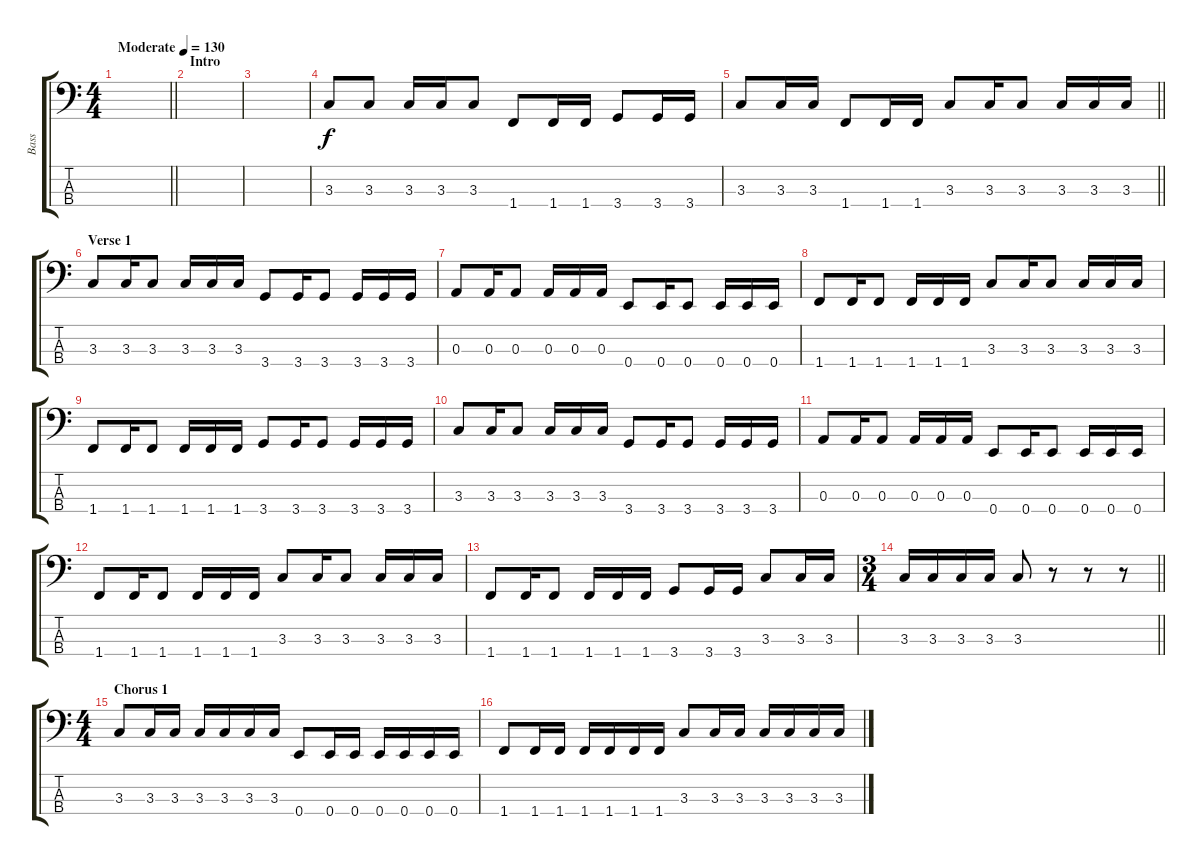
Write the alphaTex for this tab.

\track ("Bass" "Bass") {instrument electricbasspick}
\staff {score tabs}
\tuning (G2 D2 A1 E1) {hide}
\ts (4 4)
\tempo (130 "Moderate")
\clef f4
\barLineRight lightlight
\ks c
|
\section ("" "Intro")
|
|
3.3.8 3.3.8 3.3.16 3.3.16 3.3.8 1.4.8 1.4.16 1.4.16 3.4.8 3.4.16 3.4.16 |
\barLineRight lightlight
3.3.8 3.3.16 3.3.16 1.4.8 1.4.16 1.4.16 3.3.8 3.3.16 3.3.8 3.3.16 3.3.16 3.3.16 |
\section ("" "Verse 1 ")
3.3.8 3.3.16 3.3.8 3.3.16 3.3.16 3.3.16 3.4.8 3.4.16 3.4.8 3.4.16 3.4.16 3.4.16 |
0.3.8 0.3.16 0.3.8 0.3.16 0.3.16 0.3.16 0.4.8 0.4.16 0.4.8 0.4.16 0.4.16 0.4.16 |
1.4.8 1.4.16 1.4.8 1.4.16 1.4.16 1.4.16 3.3.8 3.3.16 3.3.8 3.3.16 3.3.16 3.3.16 |
1.4.8 1.4.16 1.4.8 1.4.16 1.4.16 1.4.16 3.4.8 3.4.16 3.4.8 3.4.16 3.4.16 3.4.16 |
3.3.8 3.3.16 3.3.8 3.3.16 3.3.16 3.3.16 3.4.8 3.4.16 3.4.8 3.4.16 3.4.16 3.4.16 |
0.3.8 0.3.16 0.3.8 0.3.16 0.3.16 0.3.16 0.4.8 0.4.16 0.4.8 0.4.16 0.4.16 0.4.16 |
1.4.8 1.4.16 1.4.8 1.4.16 1.4.16 1.4.16 3.3.8 3.3.16 3.3.8 3.3.16 3.3.16 3.3.16 |
1.4.8 1.4.16 1.4.8 1.4.16 1.4.16 1.4.16 3.4.8 3.4.16 3.4.16 3.3.8 3.3.16 3.3.16 |
\ts (3 4)
\barLineRight lightlight
3.3.16 3.3.16 3.3.16 3.3.16 3.3.8 r.8 r.8 r.8 |
\ts (4 4)
\section ("" "Chorus 1")
3.3.8 3.3.16 3.3.16 3.3.16 3.3.16 3.3.16 3.3.16 0.4.8 0.4.16 0.4.16 0.4.16 0.4.16 0.4.16 0.4.16 |
1.4.8 1.4.16 1.4.16 1.4.16 1.4.16 1.4.16 1.4.16 3.3.8 3.3.16 3.3.16 3.3.16 3.3.16 3.3.16 3.3.16
